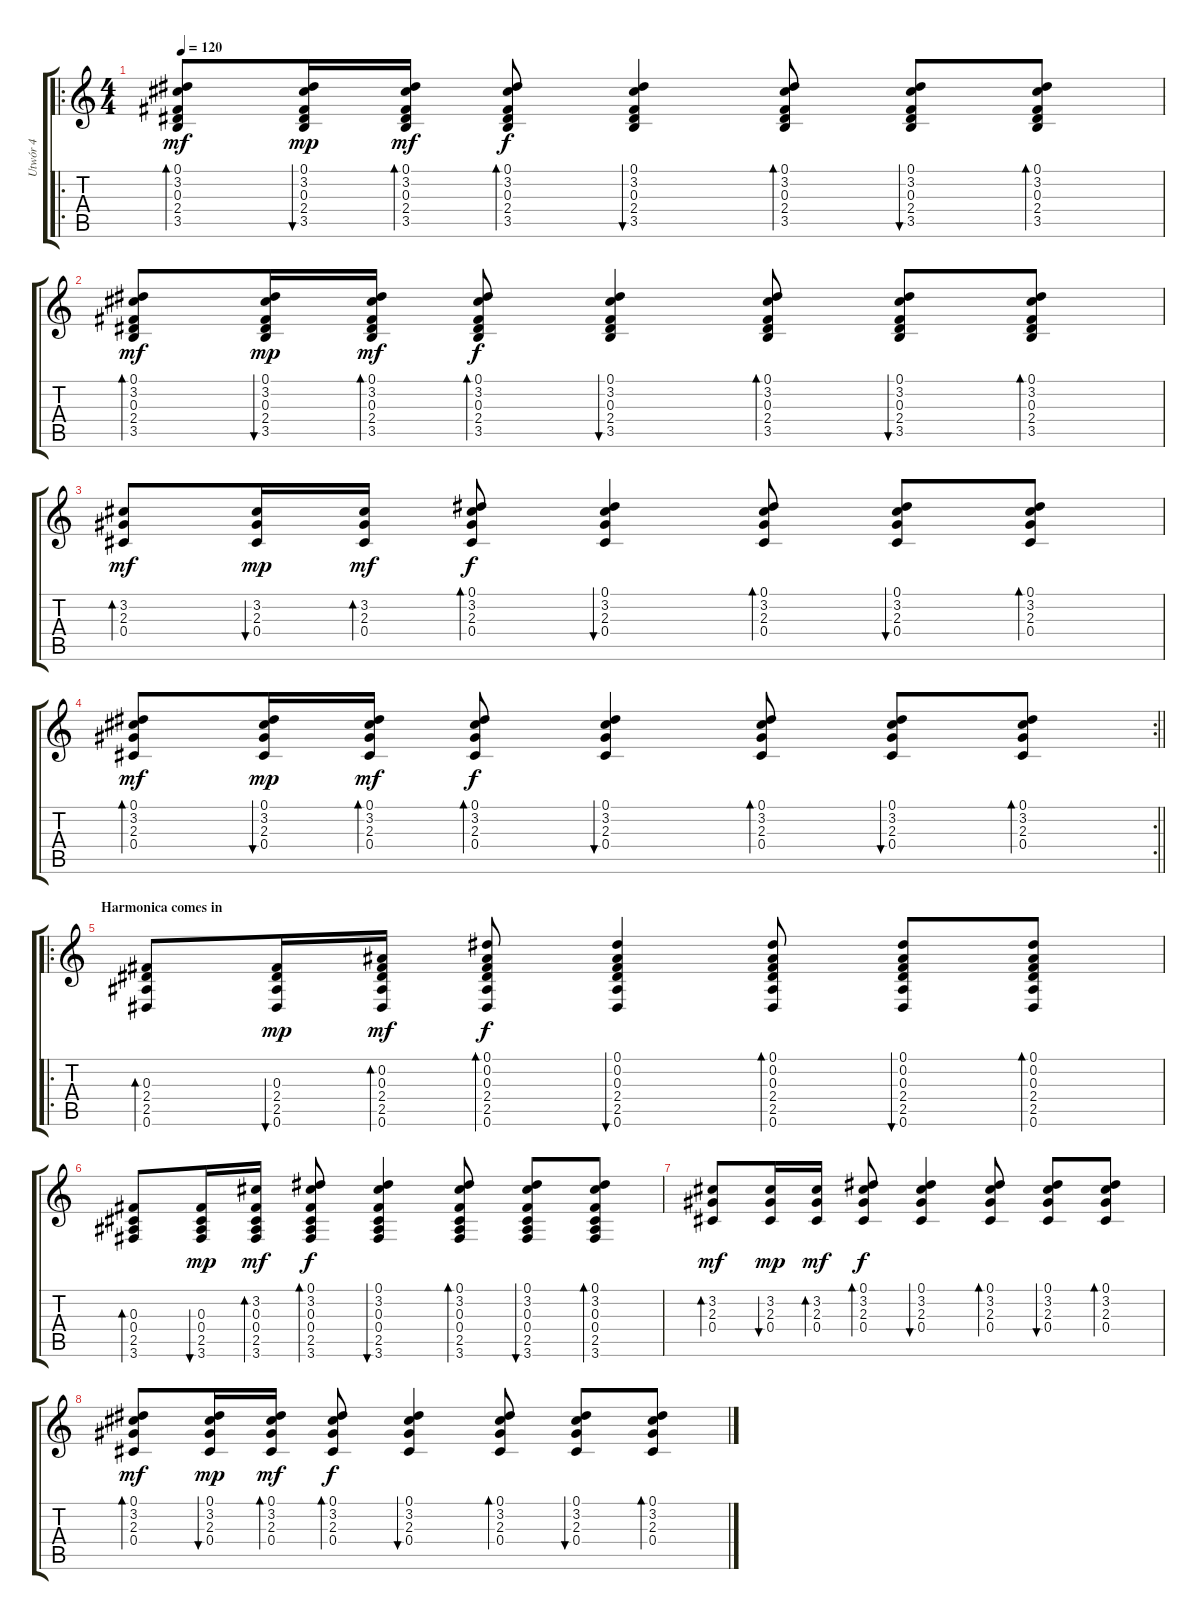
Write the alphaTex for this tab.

\track ("Utwór 4" "Utwór 4") {instrument acousticguitarsteel}
\staff {score tabs}
\tuning (Eb4 Bb3 Gb3 Db3 Ab2 Eb2) {hide}
\ro
\ts (4 4)
\tempo 120
\clef g2
\ks c
(0.1 3.2 0.3 2.4 3.5).8{bd 120 dy mf} (0.1 3.2 0.3 2.4 3.5).16{bu 60 dy mp} (0.1 3.2 0.3 2.4 3.5).16{bd 60 dy mf} (0.1 3.2 0.3 2.4 3.5).8{bd 60 dy f} (0.1 3.2 0.3 2.4 3.5).4{bu 60} (0.1 3.2 0.3 2.4 3.5).8{bd 60} (0.1 3.2 0.3 2.4 3.5).8{bu 60} (0.1 3.2 0.3 2.4 3.5).8{bd 60} |
(0.1 3.2 0.3 2.4 3.5).8{bd 120 dy mf} (0.1 3.2 0.3 2.4 3.5).16{bu 60 dy mp} (0.1 3.2 0.3 2.4 3.5).16{bd 60 dy mf} (0.1 3.2 0.3 2.4 3.5).8{bd 60 dy f} (0.1 3.2 0.3 2.4 3.5).4{bu 60} (0.1 3.2 0.3 2.4 3.5).8{bd 60} (0.1 3.2 0.3 2.4 3.5).8{bu 60} (0.1 3.2 0.3 2.4 3.5).8{bd 60} |
(3.2 2.3 0.4).8{bd 120 dy mf} (3.2 2.3 0.4).16{bu 60 dy mp} (3.2 2.3 0.4).16{bd 60 dy mf} (0.1 3.2 2.3 0.4).8{bd 60 dy f} (0.1 3.2 2.3 0.4).4{bu 60} (0.1 3.2 2.3 0.4).8{bd 60} (0.1 3.2 2.3 0.4).8{bu 60} (0.1 3.2 2.3 0.4).8{bd 60} |
\rc 2
\barLineRight lightlight
(0.1 3.2 2.3 0.4).8{bd 120 dy mf} (0.1 3.2 2.3 0.4).16{bu 60 dy mp} (0.1 3.2 2.3 0.4).16{bd 60 dy mf} (0.1 3.2 2.3 0.4).8{bd 60 dy f} (0.1 3.2 2.3 0.4).4{bu 60} (0.1 3.2 2.3 0.4).8{bd 60} (0.1 3.2 2.3 0.4).8{bu 60} (0.1 3.2 2.3 0.4).8{bd 60} |
\ro
\section ("" "Harmonica comes in")
(0.3 2.4 2.5 0.6).8{bd 120} (0.3 2.4 2.5 0.6).16{bu 60 dy mp} (0.2 0.3 2.4 2.5 0.6).16{bd 60 dy mf} (0.1 0.2 0.3 2.4 2.5 0.6).8{bd 60 dy f} (0.1 0.2 0.3 2.4 2.5 0.6).4{bu 60} (0.1 0.2 0.3 2.4 2.5 0.6).8{bd 60} (0.1 0.2 0.3 2.4 2.5 0.6).8{bu 60} (0.1 0.2 0.3 2.4 2.5 0.6).8{bd 60} |
(0.3 0.4 2.5 3.6).8{bd 120} (0.3 0.4 2.5 3.6).16{bu 60 dy mp} (3.2 0.3 0.4 2.5 3.6).16{bd 60 dy mf} (0.1 3.2 0.3 0.4 2.5 3.6).8{bd 60 dy f} (0.1 3.2 0.3 0.4 2.5 3.6).4{bu 60} (0.1 3.2 0.3 0.4 2.5 3.6).8{bd 60} (0.1 3.2 0.3 0.4 2.5 3.6).8{bu 60} (0.1 3.2 0.3 0.4 2.5 3.6).8{bd 60} |
(3.2 2.3 0.4).8{bd 120 dy mf} (3.2 2.3 0.4).16{bu 60 dy mp} (3.2 2.3 0.4).16{bd 60 dy mf} (0.1 3.2 2.3 0.4).8{bd 60 dy f} (0.1 3.2 2.3 0.4).4{bu 60} (0.1 3.2 2.3 0.4).8{bd 60} (0.1 3.2 2.3 0.4).8{bu 60} (0.1 3.2 2.3 0.4).8{bd 60} |
(0.1 3.2 2.3 0.4).8{bd 120 dy mf} (0.1 3.2 2.3 0.4).16{bu 60 dy mp} (0.1 3.2 2.3 0.4).16{bd 60 dy mf} (0.1 3.2 2.3 0.4).8{bd 60 dy f} (0.1 3.2 2.3 0.4).4{bu 60} (0.1 3.2 2.3 0.4).8{bd 60} (0.1 3.2 2.3 0.4).8{bu 60} (0.1 3.2 2.3 0.4).8{bd 60}
